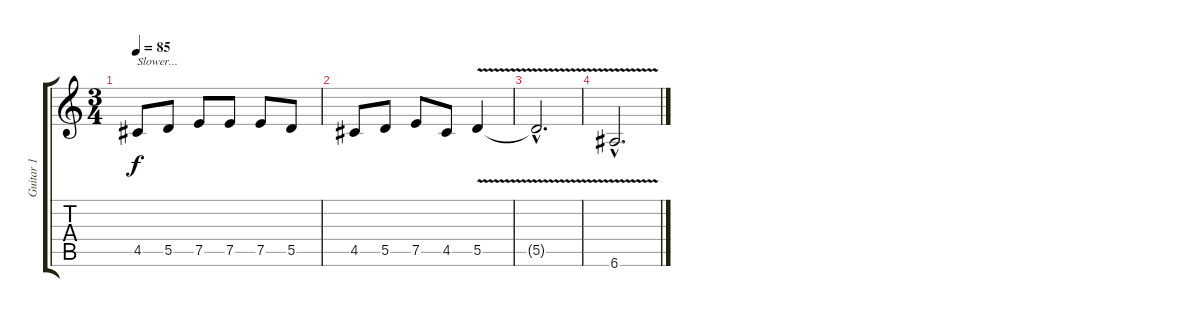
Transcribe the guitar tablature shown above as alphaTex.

\track ("Guitar 1" "Guitar 1") {instrument distortionguitar}
\staff {score tabs}
\tuning (E4 B3 G3 D3 A2 E2) {hide}
\ts (3 4)
\tempo 85
\clef g2
\ks c
4.5.8{txt "Slower..." dy f} 5.5.8 7.5.8 7.5.8 7.5.8 5.5.8 |
4.5.8 5.5.8 7.5.8 4.5.8 5.5{v}.4 |
5.5{hac t}.2{d} |
6.6{v hac}.2{d}
